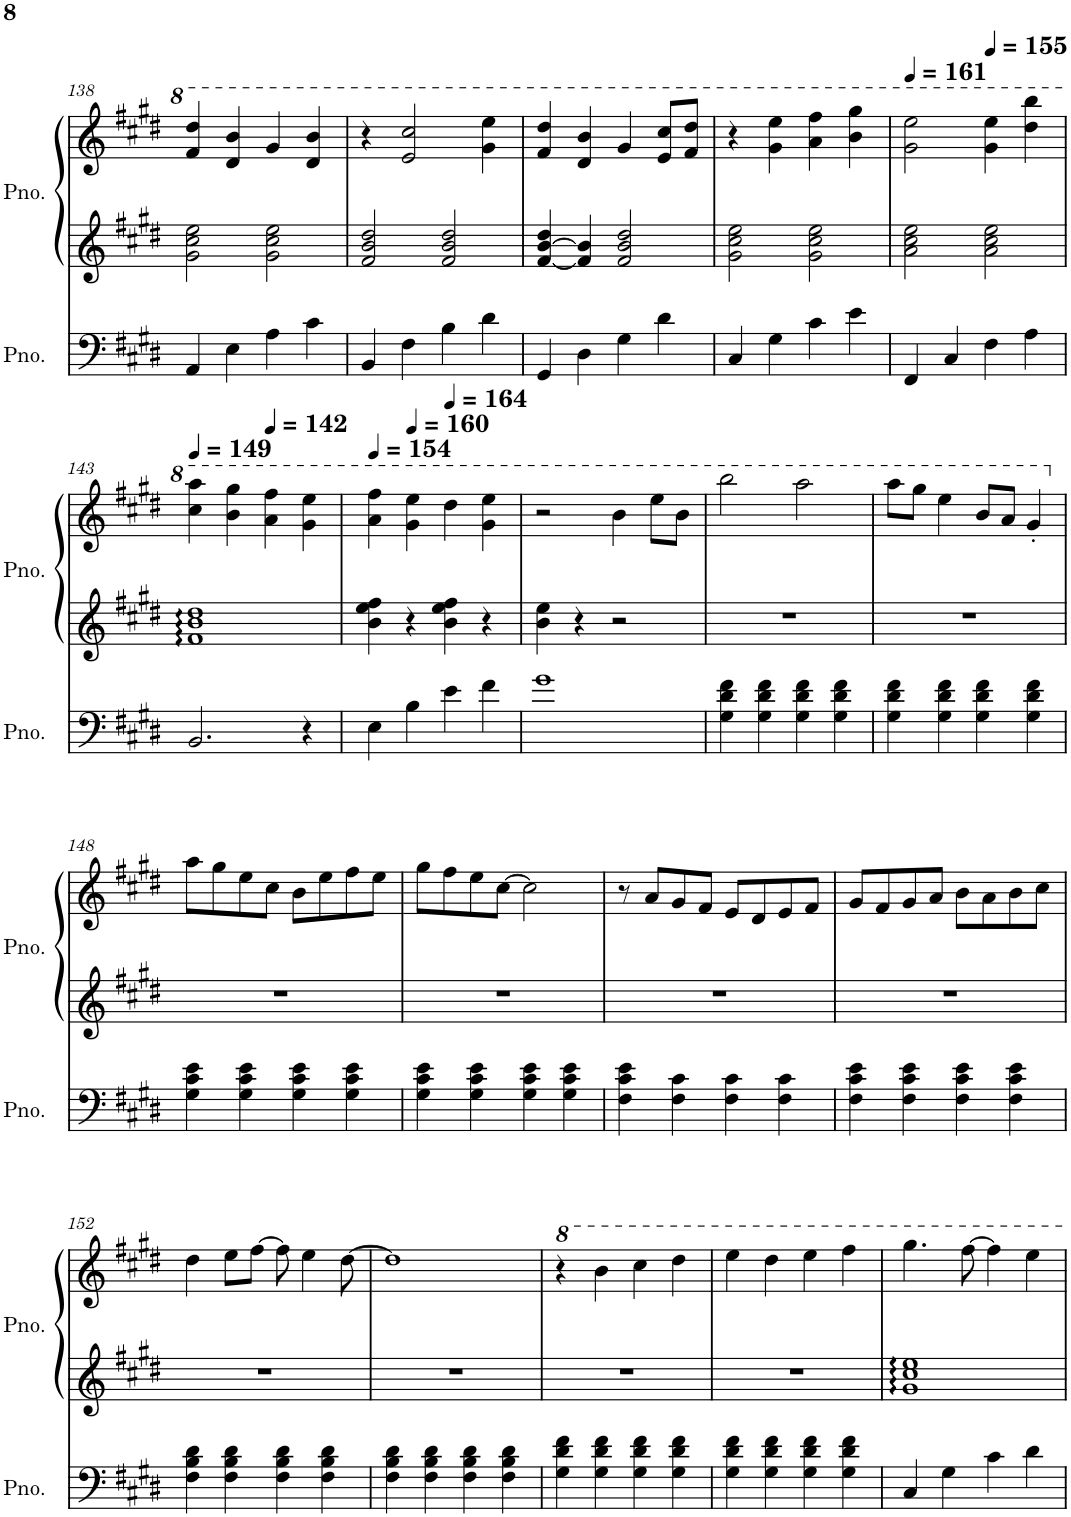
**kern	**kern	**kern
*part2	*part1	*part1
*staff3	*staff2	*staff1
*I"钢琴, Piano 3	*I"钢琴, Piano 1	*
*I'Pno.	*I'Pno.	*
!!LO:PB:g=z
*clefF4	*clefG2	*clefG2
*k[f#c#g#d#]	*k[f#c#g#d#]	*k[f#c#g#d#]
*M4/4	*M4/4	*M4/4
=138	=138	=138
4AA/	2g#\ 2cc#\ 2ee\	4ff#/ 4ddd#/
4E\	.	4dd#/ 4bb/
4A\	2g#\ 2cc#\ 2ee\	4gg#/
4c#\	.	4dd#/ 4bb/
=139	=139	=139
4BB/	2f#/ 2b/ 2dd#/	4r
4F#\	.	2ee/ 2ccc#/
4B\	2f#/ 2b/ 2dd#/	.
4d#\	.	4gg#\ 4eee\
=140	=140	=140
4GG#/	[4f#/ [4b/ 4dd#/	4ff#/ 4ddd#/
4D#\	4f#/] 4b/]	4dd#/ 4bb/
4G#\	2f#/ 2b/ 2dd#/	4gg#/
4d#\	.	8ee/ 8ccc#/L
.	.	8ff#/ 8ddd#/J
=141	=141	=141
4C#/	2g#\ 2cc#\ 2ee\	4r
4G#\	.	4gg#\ 4eee\
4c#\	2g#\ 2cc#\ 2ee\	4aa\ 4fff#\
4e\	.	4bb\ 4ggg#\
=142	=142	=142
*	*	*MM161
4FF#/	2a\ 2cc#\ 2ee\	2gg#\ 2eee\
4C#/	.	.
*	*	*MM155
4F#\	2a\ 2cc#\ 2ee\	4gg#\ 4eee\
4A\	.	4ddd#\ 4bbb\
!!LO:LB:g=z
=143	=143	=143
*	*	*MM149
2.BB/	1f# 1b 1dd#	4ccc#\ 4aaa\
.	.	4bb\ 4ggg#\
*	*	*MM142
.	.	4aa\ 4fff#\
4r	.	4gg#\ 4eee\
=144	=144	=144
*	*	*MM154
4E\	4b\ 4ee\ 4ff#\	4aa\ 4fff#\
*	*	*MM160
4B\	4r	4gg#\ 4eee\
*	*	*MM164
4e\	4b\ 4ee\ 4ff#\	4ddd#\
4f#\	4r	4gg#\ 4eee\
=145	=145	=145
1g#	4b\ 4ee\	2r
.	4r	.
.	2r	4bb\
.	.	8eee\L
.	.	8bb\J
=146	=146	=146
4G#\ 4d#\ 4f#\	1r	2bbb\
4G#\ 4d#\ 4f#\	.	.
4G#\ 4d#\ 4f#\	.	2aaa\
4G#\ 4d#\ 4f#\	.	.
=147	=147	=147
4G#\ 4d#\ 4f#\	1r	8aaa\L
.	.	8ggg#\J
4G#\ 4d#\ 4f#\	.	4eee\
4G#\ 4d#\ 4f#\	.	8bb/L
.	.	8aa/J
4G#\ 4d#\ 4f#\	.	4gg#'/
!!LO:LB:g=z
=148	=148	=148
4G#\ 4c#\ 4e\	1r	8aa\L
.	.	8gg#\
4G#\ 4c#\ 4e\	.	8ee\
.	.	8cc#\J
4G#\ 4c#\ 4e\	.	8b\L
.	.	8ee\
4G#\ 4c#\ 4e\	.	8ff#\
.	.	8ee\J
=149	=149	=149
4G#\ 4c#\ 4e\	1r	8gg#\L
.	.	8ff#\
4G#\ 4c#\ 4e\	.	8ee\
.	.	[8cc#\J
4G#\ 4c#\ 4e\	.	2cc#\]
4G#\ 4c#\ 4e\	.	.
=150	=150	=150
4F#\ 4c#\ 4e\	1r	8r
.	.	8a/L
4F#\ 4c#\	.	8g#/
.	.	8f#/J
4F#\ 4c#\	.	8e/L
.	.	8d#/
4F#\ 4c#\	.	8e/
.	.	8f#/J
=151	=151	=151
4F#\ 4c#\ 4e\	1r	8g#/L
.	.	8f#/
4F#\ 4c#\ 4e\	.	8g#/
.	.	8a/J
4F#\ 4c#\ 4e\	.	8b\L
.	.	8a\
4F#\ 4c#\ 4e\	.	8b\
.	.	8cc#\J
!!LO:LB:g=z
=152	=152	=152
4F#\ 4B\ 4d#\	1r	4dd#\
4F#\ 4B\ 4d#\	.	8ee\L
.	.	[8ff#\J
4F#\ 4B\ 4d#\	.	8ff#\]
.	.	4ee\
4F#\ 4B\ 4d#\	.	.
.	.	[8dd#\
=153	=153	=153
4F#\ 4B\ 4d#\	1r	1dd#]
4F#\ 4B\ 4d#\	.	.
4F#\ 4B\ 4d#\	.	.
4F#\ 4B\ 4d#\	.	.
=154	=154	=154
4G#\ 4d#\ 4f#\	1r	4r
4G#\ 4d#\ 4f#\	.	4bb\
4G#\ 4d#\ 4f#\	.	4ccc#\
4G#\ 4d#\ 4f#\	.	4ddd#\
=155	=155	=155
4G#\ 4d#\ 4f#\	1r	4eee\
4G#\ 4d#\ 4f#\	.	4ddd#\
4G#\ 4d#\ 4f#\	.	4eee\
4G#\ 4d#\ 4f#\	.	4fff#\
=156	=156	=156
4C#/	1g# 1cc# 1ee	4.ggg#\
4G#\	.	.
.	.	[8fff#\
4c#\	.	4fff#\]
4d#\	.	4eee\
=	=	=
*-	*-	*-
